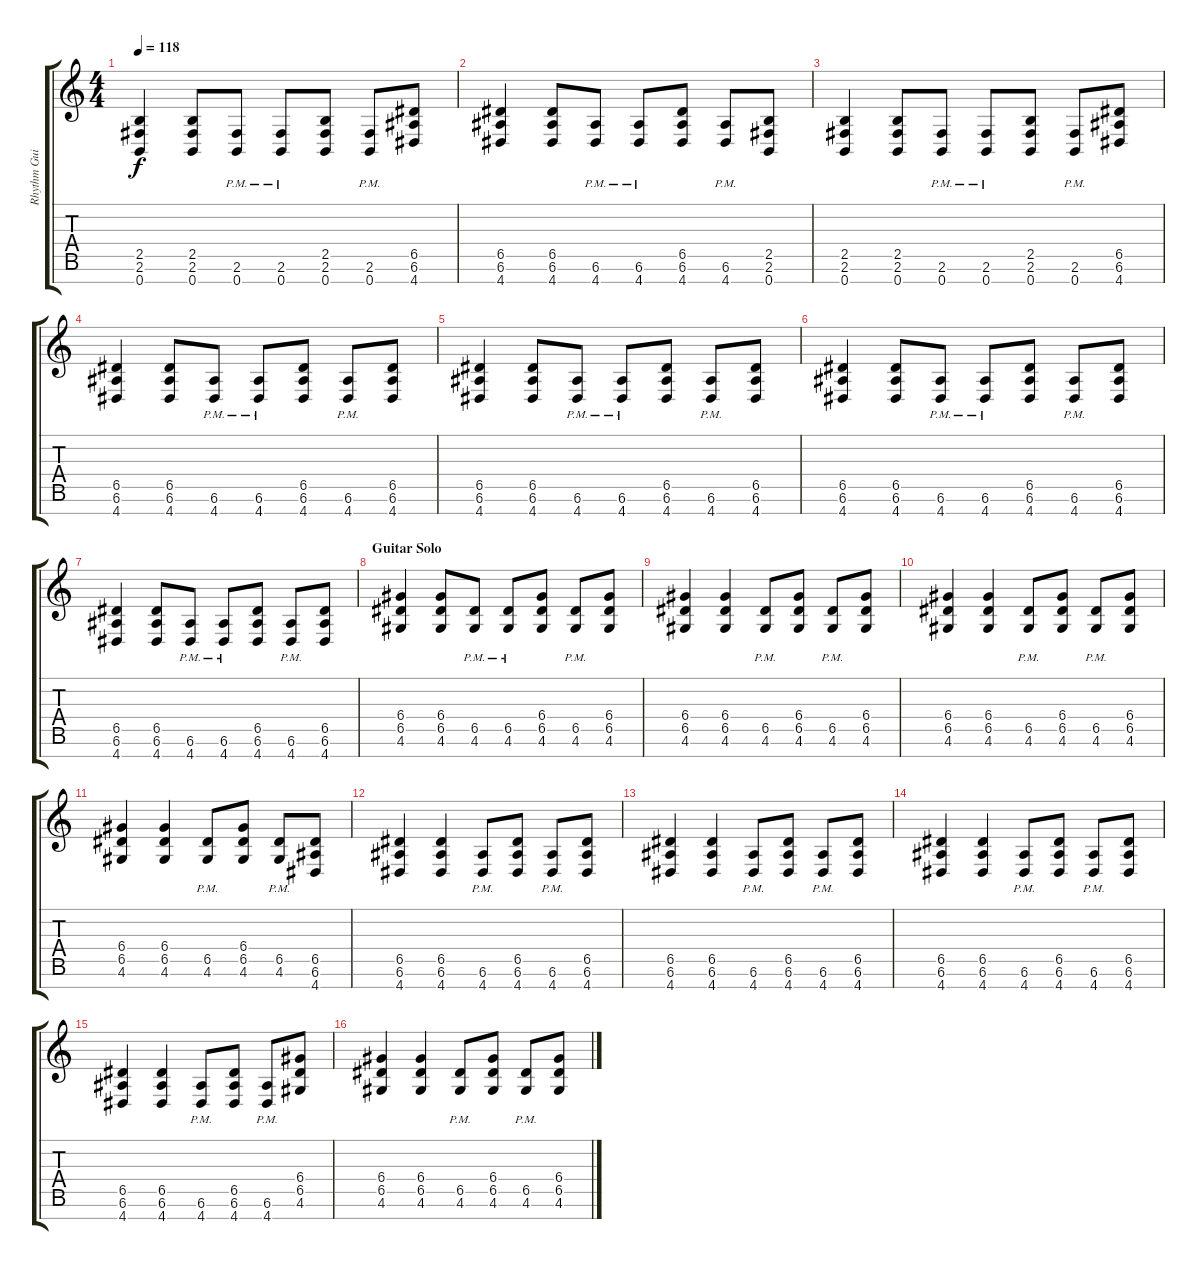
\track ("Rhythm Guitar" "Rhythm Gui") {instrument distortionguitar}
\staff {score tabs}
\tuning (E4 B3 G3 D3 A2 E2 B1) {hide}
\ts (4 4)
\tempo 118
\clef g2
\ks c
(2.5 2.6 0.7).4{dy f} (2.5 2.6 0.7).8 (2.6{pm} 0.7{pm}).8 (2.6{pm} 0.7{pm}).8 (2.5 2.6 0.7).8 (2.6{pm} 0.7{pm}).8 (6.5 6.6 4.7).8 |
(6.5 6.6 4.7).4 (6.5 6.6 4.7).8 (6.6{pm} 4.7{pm}).8 (6.6{pm} 4.7{pm}).8 (6.5 6.6 4.7).8 (6.6{pm} 4.7{pm}).8 (2.5 2.6 0.7).8 |
(2.5 2.6 0.7).4 (2.5 2.6 0.7).8 (2.6{pm} 0.7{pm}).8 (2.6{pm} 0.7{pm}).8 (2.5 2.6 0.7).8 (2.6{pm} 0.7{pm}).8 (6.5 6.6 4.7).8 |
(6.5 6.6 4.7).4 (6.5 6.6 4.7).8 (6.6{pm} 4.7{pm}).8 (6.6{pm} 4.7{pm}).8 (6.5 6.6 4.7).8 (6.6{pm} 4.7{pm}).8 (6.5 6.6 4.7).8 |
(6.5 6.6 4.7).4 (6.5 6.6 4.7).8 (6.6{pm} 4.7{pm}).8 (6.6{pm} 4.7{pm}).8 (6.5 6.6 4.7).8 (6.6{pm} 4.7{pm}).8 (6.5 6.6 4.7).8 |
(6.5 6.6 4.7).4 (6.5 6.6 4.7).8 (6.6{pm} 4.7{pm}).8 (6.6{pm} 4.7{pm}).8 (6.5 6.6 4.7).8 (6.6{pm} 4.7{pm}).8 (6.5 6.6 4.7).8 |
(6.5 6.6 4.7).4 (6.5 6.6 4.7).8 (6.6{pm} 4.7{pm}).8 (6.6{pm} 4.7{pm}).8 (6.5 6.6 4.7).8 (6.6{pm} 4.7{pm}).8 (6.5 6.6 4.7).8 |
\section ("" "Guitar Solo")
(6.4 6.5 4.6).4 (6.4 6.5 4.6).8 (6.5{pm} 4.6{pm}).8 (6.5{pm} 4.6{pm}).8 (6.4 6.5 4.6).8 (6.5{pm} 4.6{pm}).8 (6.4 6.5 4.6).8 |
(6.4 6.5 4.6).4 (6.4 6.5 4.6).4 (6.5{pm} 4.6{pm}).8 (6.4 6.5 4.6).8 (6.5{pm} 4.6{pm}).8 (6.4 6.5 4.6).8 |
(6.4 6.5 4.6).4 (6.4 6.5 4.6).4 (6.5{pm} 4.6{pm}).8 (6.4 6.5 4.6).8 (6.5{pm} 4.6{pm}).8 (6.4 6.5 4.6).8 |
(6.4 6.5 4.6).4 (6.4 6.5 4.6).4 (6.5{pm} 4.6{pm}).8 (6.4 6.5 4.6).8 (6.5{pm} 4.6{pm}).8 (6.5 6.6 4.7).8 |
(6.5 6.6 4.7).4 (6.5 6.6 4.7).4 (6.6{pm} 4.7{pm}).8 (6.5 6.6 4.7).8 (6.6{pm} 4.7{pm}).8 (6.5 6.6 4.7).8 |
(6.5 6.6 4.7).4 (6.5 6.6 4.7).4 (6.6{pm} 4.7{pm}).8 (6.5 6.6 4.7).8 (6.6{pm} 4.7{pm}).8 (6.5 6.6 4.7).8 |
(6.5 6.6 4.7).4 (6.5 6.6 4.7).4 (6.6{pm} 4.7{pm}).8 (6.5 6.6 4.7).8 (6.6{pm} 4.7{pm}).8 (6.5 6.6 4.7).8 |
(6.5 6.6 4.7).4 (6.5 6.6 4.7).4 (6.6{pm} 4.7{pm}).8 (6.5 6.6 4.7).8 (6.6{pm} 4.7{pm}).8 (6.4 6.5 4.6).8 |
(6.4 6.5 4.6).4 (6.4 6.5 4.6).4 (6.5{pm} 4.6{pm}).8 (6.4 6.5 4.6).8 (6.5{pm} 4.6{pm}).8 (6.4 6.5 4.6).8
